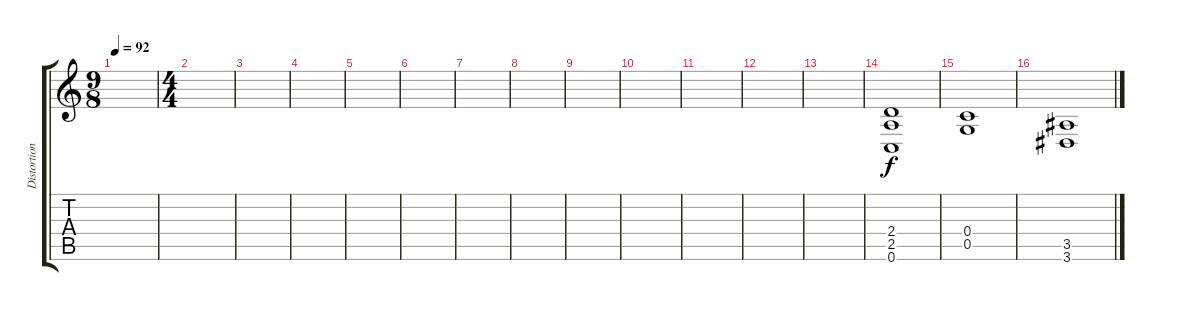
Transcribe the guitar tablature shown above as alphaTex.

\track ("Distortion Cello 1" "Distortion") {instrument distortionguitar}
\staff {score tabs}
\tuning (D4 A3 F3 C3 G2 C2) {hide}
\ts (9 8)
\tempo 92
\clef g2
\ks c
|
\ts (4 4)
|
|
|
|
|
|
|
|
|
|
|
|
(2.4 2.5 0.6).1{instrument cello} |
(0.4 0.5).1 |
(3.5 3.6).1
